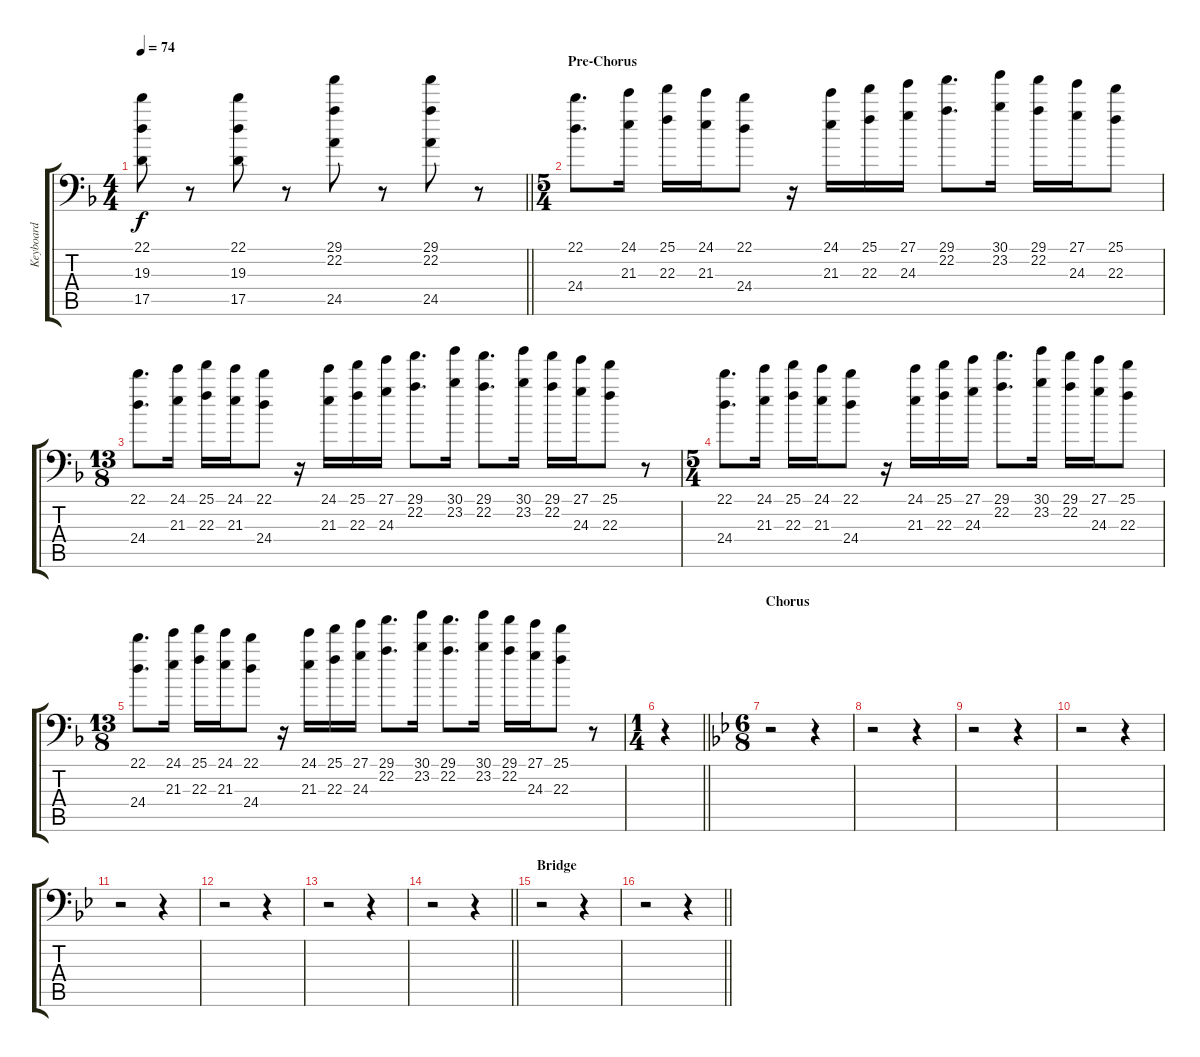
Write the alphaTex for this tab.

\track ("Keyboard" "Keyboard") {instrument pad1newage}
\staff {score tabs}
\tuning (E4 B3 G3 D3 A2 D1) {hide}
\ts (4 4)
\tempo 74
\clef f4
\barLineRight lightlight
\ks f
(22.1 19.3 17.5).8{dy f} r.8 (22.1 19.3 17.5).8 r.8 (29.1 22.2 24.5).8 r.8 (29.1 22.2 24.5).8 r.8 |
\ts (5 4)
\section ("" "Pre-Chorus")
(22.1 24.4).8{d} (24.1 21.3).16 (25.1 22.3).16 (24.1 21.3).16 (22.1 24.4).8 r.16 (24.1 21.3).16 (25.1 22.3).16 (27.1 24.3).16 (29.1 22.2).8{d} (30.1 23.2).16 (29.1 22.2).16 (27.1 24.3).16 (25.1 22.3).8 |
\ts (13 8)
(22.1 24.4).8{d} (24.1 21.3).16 (25.1 22.3).16 (24.1 21.3).16 (22.1 24.4).8 r.16 (24.1 21.3).16 (25.1 22.3).16 (27.1 24.3).16 (29.1 22.2).8{d} (30.1 23.2).16 (29.1 22.2).8{d} (30.1 23.2).16 (29.1 22.2).16 (27.1 24.3).16 (25.1 22.3).8 r.8 |
\ts (5 4)
(22.1 24.4).8{d} (24.1 21.3).16 (25.1 22.3).16 (24.1 21.3).16 (22.1 24.4).8 r.16 (24.1 21.3).16 (25.1 22.3).16 (27.1 24.3).16 (29.1 22.2).8{d} (30.1 23.2).16 (29.1 22.2).16 (27.1 24.3).16 (25.1 22.3).8 |
\ts (13 8)
(22.1 24.4).8{d} (24.1 21.3).16 (25.1 22.3).16 (24.1 21.3).16 (22.1 24.4).8 r.16 (24.1 21.3).16 (25.1 22.3).16 (27.1 24.3).16 (29.1 22.2).8{d} (30.1 23.2).16 (29.1 22.2).8{d} (30.1 23.2).16 (29.1 22.2).16 (27.1 24.3).16 (25.1 22.3).8 r.8 |
\ts (1 4)
\barLineRight lightlight
r.4 |
\ts (6 8)
\section ("" "Chorus")
\ks bb
r.2 r.4 |
r.2 r.4 |
r.2 r.4 |
r.2 r.4 |
r.2 r.4 |
r.2 r.4 |
r.2 r.4 |
\barLineRight lightlight
r.2 r.4 |
\section ("" "Bridge")
r.2 r.4 |
\barLineRight lightlight
r.2 r.4
